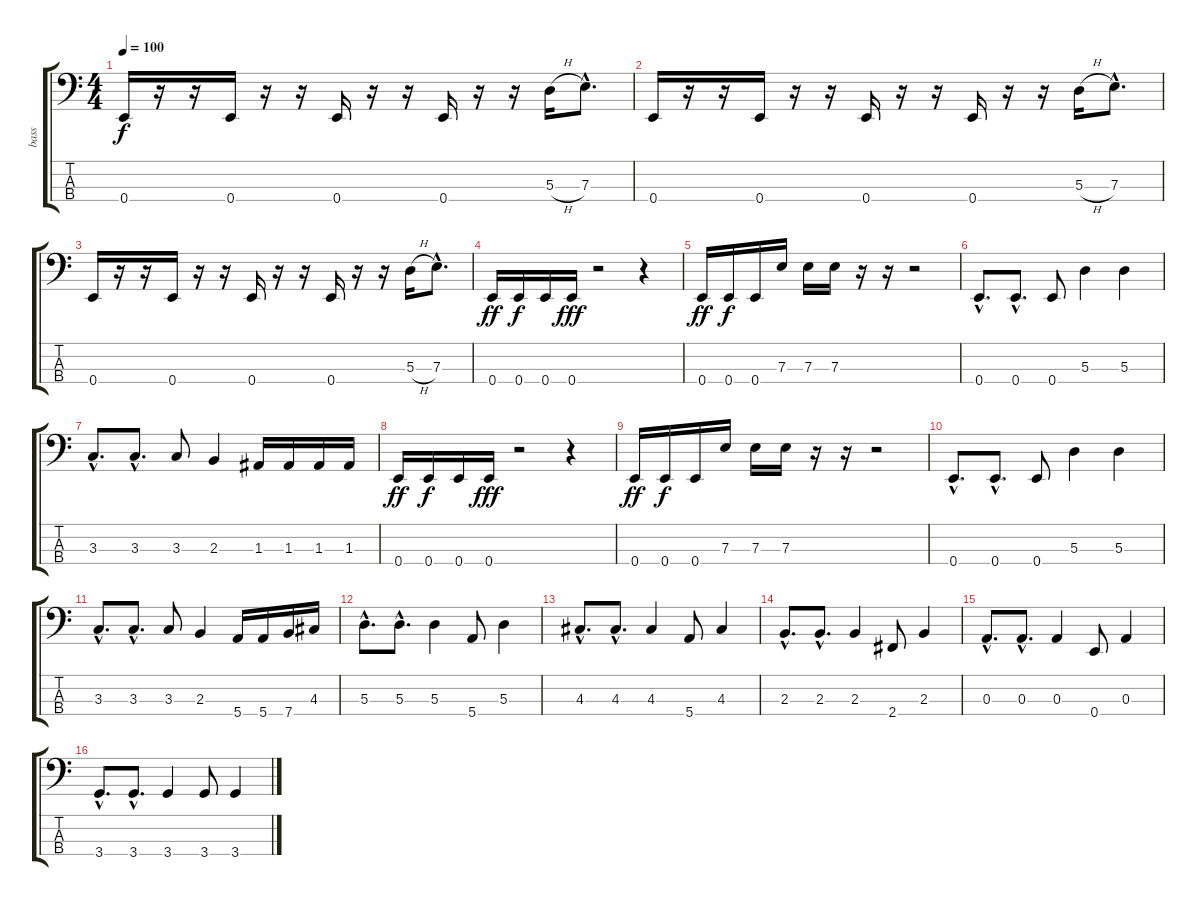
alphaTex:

\track ("bass" "bass") {instrument electricbassfinger}
\staff {score tabs}
\tuning (G2 D2 A1 E1) {hide}
\ts (4 4)
\tempo 100
\clef f4
\ks c
0.4.16{dy f} r.16 r.16 0.4.16 r.16 r.16 0.4.16 r.16 r.16 0.4.16 r.16 r.16 5.3{h}.16 7.3{hac}.8{d} |
0.4.16 r.16 r.16 0.4.16 r.16 r.16 0.4.16 r.16 r.16 0.4.16 r.16 r.16 5.3{h}.16 7.3{hac}.8{d} |
0.4.16 r.16 r.16 0.4.16 r.16 r.16 0.4.16 r.16 r.16 0.4.16 r.16 r.16 5.3{h}.16 7.3{hac}.8{d} |
0.4.16{dy ff} 0.4.16{dy f} 0.4.16 0.4.16{dy fff} r.2 r.4 |
0.4.16{dy ff} 0.4.16{dy f} 0.4.16 7.3.16 7.3.16 7.3.16 r.16 r.16 r.2 |
0.4{hac}.8{d} 0.4{hac}.8{d} 0.4.8 5.3.4 5.3.4 |
3.3{hac}.8{d} 3.3{hac}.8{d} 3.3.8 2.3.4 1.3.16 1.3.16 1.3.16 1.3.16 |
0.4.16{dy ff} 0.4.16{dy f} 0.4.16 0.4.16{dy fff} r.2 r.4 |
0.4.16{dy ff} 0.4.16{dy f} 0.4.16 7.3.16 7.3.16 7.3.16 r.16 r.16 r.2 |
0.4{hac}.8{d} 0.4{hac}.8{d} 0.4.8 5.3.4 5.3.4 |
3.3{hac}.8{d} 3.3{hac}.8{d} 3.3.8 2.3.4 5.4.16 5.4.16 7.4.16 4.3.16 |
5.3{hac}.8{d} 5.3{hac}.8{d} 5.3.4 5.4.8 5.3.4 |
4.3{hac}.8{d} 4.3{hac}.8{d} 4.3.4 5.4.8 4.3.4 |
2.3{hac}.8{d} 2.3{hac}.8{d} 2.3.4 2.4.8 2.3.4 |
0.3{hac}.8{d} 0.3{hac}.8{d} 0.3.4 0.4.8 0.3.4 |
3.4{hac}.8{d} 3.4{hac}.8{d} 3.4.4 3.4.8 3.4.4
